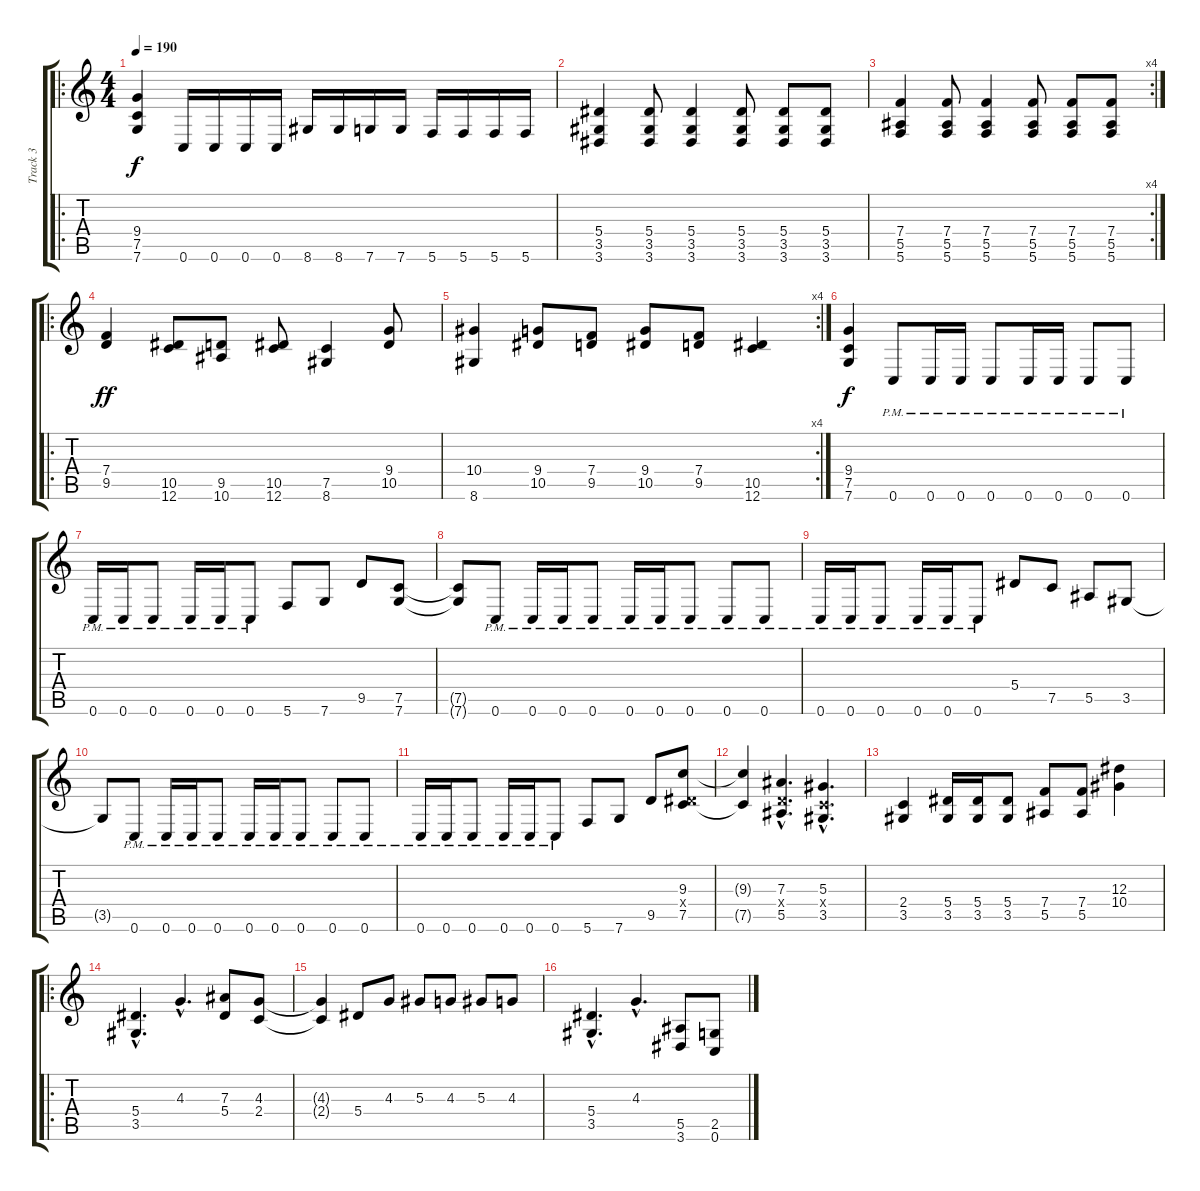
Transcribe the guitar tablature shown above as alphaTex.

\track ("Track 3" "Track 3") {instrument distortionguitar}
\staff {score tabs}
\tuning (C4 G3 Eb3 Bb2 F2 C2) {hide}
\ro
\ts (4 4)
\tempo 190
\clef g2
\ks c
(9.4 7.5 7.6).4{dy f} 0.6.16 0.6.16 0.6.16 0.6.16 8.6.16 8.6.16 7.6.16 7.6.16 5.6.16 5.6.16 5.6.16 5.6.16 |
(5.4 3.5 3.6).4 (5.4 3.5 3.6).8 (5.4 3.5 3.6).4 (5.4 3.5 3.6).8 (5.4 3.5 3.6).8 (5.4 3.5 3.6).8 |
\rc 4
(7.4 5.5 5.6).4 (7.4 5.5 5.6).8 (7.4 5.5 5.6).4 (7.4 5.5 5.6).8 (7.4 5.5 5.6).8 (7.4 5.5 5.6).8 |
\ro
(7.4 9.5).4{dy ff} (10.5 12.6).8 (9.5 10.6).8 (10.5 12.6).8 (7.5 8.6).4 (9.4 10.5).8 |
\rc 4
(10.4 8.6).4 (9.4 10.5).8 (7.4 9.5).8 (9.4 10.5).8 (7.4 9.5).8 (10.5 12.6).4 |
(9.4 7.5 7.6).4{dy f} 0.6{pm}.8 0.6{pm}.16 0.6{pm}.16 0.6{pm}.8 0.6{pm}.16 0.6{pm}.16 0.6{pm}.8 0.6{pm}.8 |
0.6{pm}.16 0.6{pm}.16 0.6{pm}.8 0.6{pm}.16 0.6{pm}.16 0.6{pm}.8 5.6.8 7.6.8 9.5.8 (7.5 7.6).8 |
(7.5{t} 7.6{t}).8 0.6{pm}.8 0.6{pm}.16 0.6{pm}.16 0.6{pm}.8 0.6{pm}.16 0.6{pm}.16 0.6{pm}.8 0.6{pm}.8 0.6{pm}.8 |
0.6{pm}.16 0.6{pm}.16 0.6{pm}.8 0.6{pm}.16 0.6{pm}.16 0.6{pm}.8 5.4.8 7.5.8 5.5.8 3.5.8 |
3.5{t}.8 0.6{pm}.8 0.6{pm}.16 0.6{pm}.16 0.6{pm}.8 0.6{pm}.16 0.6{pm}.16 0.6{pm}.8 0.6{pm}.8 0.6{pm}.8 |
0.6{pm}.16 0.6{pm}.16 0.6{pm}.8 0.6{pm}.16 0.6{pm}.16 0.6{pm}.8 5.6.8 7.6.8 9.5.8 (9.3 5.4{x} 7.5).8 |
(9.3{t} 7.5{t}).4 (7.3{hac} 4.4{hac x} 5.5{hac}).4{d} (5.3{hac} 2.4{hac x} 3.5{hac}).4{d} |
(2.4 3.5).4 (5.4 3.5).16 (5.4 3.5).16 (5.4 3.5).8 (7.4 5.5).8 (7.4 5.5).8 (12.3 10.4).4 |
\ro
(5.4 3.5{hac}).4{d} 4.3{hac}.4{d} (7.3 5.4).8 (4.3 2.4).8 |
(4.3{t} 2.4{t}).4 5.4.8 4.3.8 5.3.8 4.3.8 5.3.8 4.3.8 |
(5.4{hac} 3.5{hac}).4{d} 4.3{hac}.4{d} (5.5 3.6).8 (2.5 0.6).8
